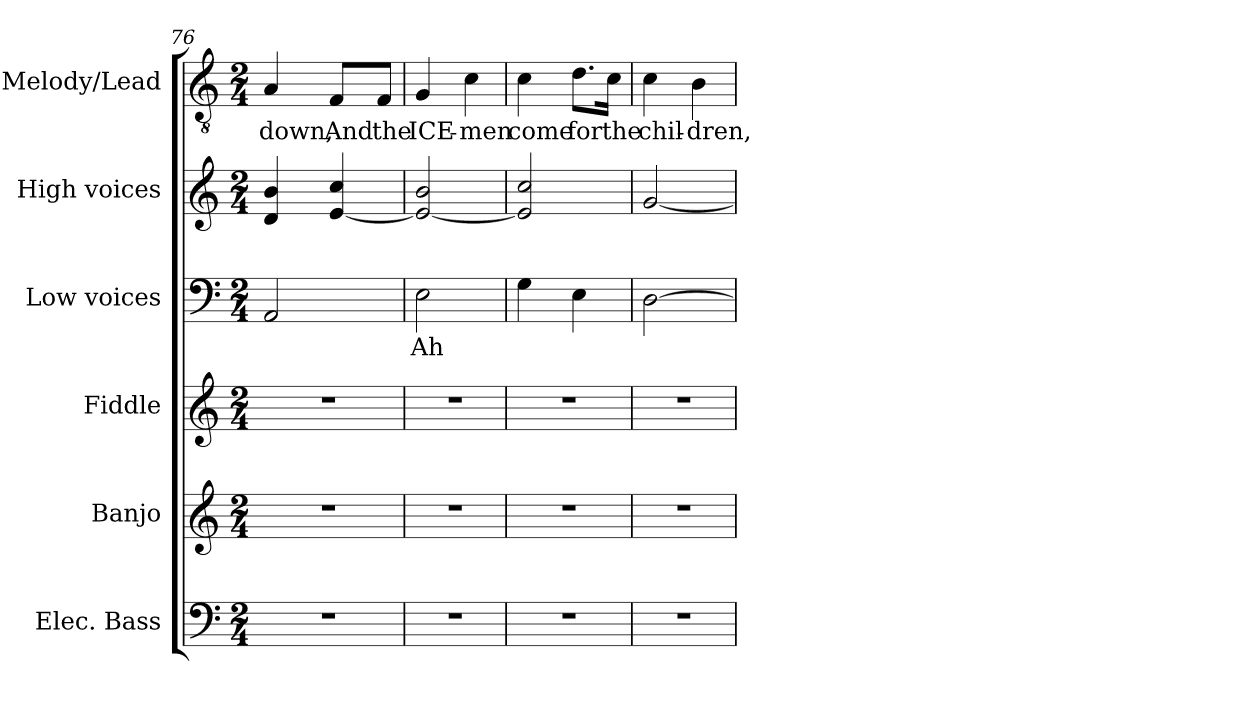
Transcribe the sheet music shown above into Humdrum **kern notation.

**kern	**kern	**kern	**kern	**text	**kern	**kern	**text
*part6	*part5	*part4	*part3	*part3	*part2	*part1	*part1
*staff6	*staff5	*staff4	*staff3	*staff3	*staff2	*staff1	*staff1
*I"Elec. Bass	*I"Banjo	*I"Fiddle	*I"Low voices	*	*I"High voices	*I"Melody/Lead	*
*I'E. Bass	*I'Ban.	*	*	*	*I'S.	*	*
*clefF4	*clefG2	*clefG2	*clefF4	*	*clefG2	*clefGv2	*
*ITrd7c12	*ITrd7c12	*	*	*	*	*ITrd7c12	*
*k[]	*k[]	*k[]	*k[]	*	*k[]	*k[]	*
*C:	*C:	*C:	*C:	*	*C:	*C:	*
*M2/4	*M2/4	*M2/4	*M2/4	*	*M2/4	*M2/4	*
=76	=76	=76	=76	=76	=76	=76	=76
!LO:N:vis=1	!LO:N:vis=1	!LO:N:vis=1	!	!	!	!	!
!	!	!	!	!	!	!	!LO:LY:b:color=#000000
2r	2r	2r	2AAi/	.	4di/ 4bi	4AAi/	down,
!	!	!	!	!	!	!	!LO:LY:b:color=#000000
.	.	.	.	.	[<4ei/ 4cci	8FFi/L	And
!	!	!	!	!	!	!	!LO:LY:b:color=#000000
.	.	.	.	.	.	8FFi/J	the
=77	=77	=77	=77	=77	=77	=77	=77
!LO:N:vis=1	!LO:N:vis=1	!LO:N:vis=1	!	!	!	!	!
!	!	!	!	!LO:LY:b:color=#000000	!	!	!
!	!	!	!	!	!	!	!LO:LY:b:color=#000000
2r	2r	2r	2Ei\	Ah	2ei/_< 2bi	4GGi/	ICE-
!	!	!	!	!	!	!	!LO:LY:b:color=#000000
.	.	.	.	.	.	4Ci\	-men
=78	=78	=78	=78	=78	=78	=78	=78
!LO:N:vis=1	!LO:N:vis=1	!LO:N:vis=1	!	!	!	!	!
!	!	!	!	!	!	!	!LO:LY:b:color=#000000
2r	2r	2r	4Gi\	.	2ei/] 2cci	4Ci\	come
!	!	!	!	!	!	!	!LO:LY:b:color=#000000
.	.	.	4Ei\	.	.	8.Di\L	for
!	!	!	!	!	!	!	!LO:LY:b:color=#000000
.	.	.	.	.	.	16Ci\Jk	the
=79	=79	=79	=79	=79	=79	=79	=79
!LO:N:vis=1	!LO:N:vis=1	!LO:N:vis=1	!	!	!	!	!
!	!	!	!	!	!	!	!LO:LY:b:color=#000000
2r	2r	2r	[>2Di\	.	[<2gi/	4Ci\	chil-
!	!	!	!	!	!	!	!LO:LY:b:color=#000000
.	.	.	.	.	.	4BBi\	-dren,
=	=	=	=	=	=	=	=
*-	*-	*-	*-	*-	*-	*-	*-
